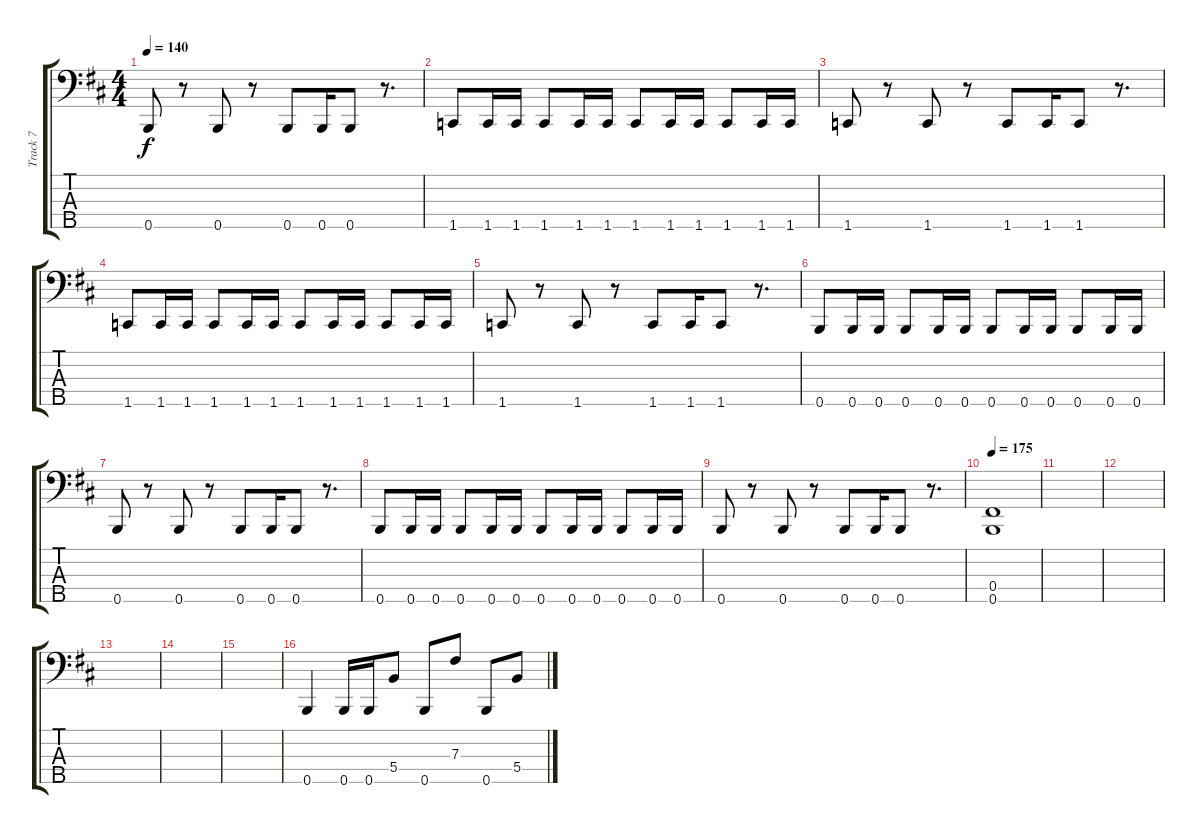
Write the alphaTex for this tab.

\track ("Track 7" "Track 7") {instrument electricbasspick}
\staff {score tabs}
\tuning (A2 E2 B1 Gb1 B0) {hide}
\ts (4 4)
\tempo 140
\clef f4
\ks bminor
0.5.8{dy f} r.8 0.5.8 r.8 0.5.8 0.5.16 0.5.8 r.8{d} |
1.5.8 1.5.16 1.5.16 1.5.8 1.5.16 1.5.16 1.5.8 1.5.16 1.5.16 1.5.8 1.5.16 1.5.16 |
1.5.8 r.8 1.5.8 r.8 1.5.8 1.5.16 1.5.8 r.8{d} |
1.5.8 1.5.16 1.5.16 1.5.8 1.5.16 1.5.16 1.5.8 1.5.16 1.5.16 1.5.8 1.5.16 1.5.16 |
1.5.8 r.8 1.5.8 r.8 1.5.8 1.5.16 1.5.8 r.8{d} |
0.5.8 0.5.16 0.5.16 0.5.8 0.5.16 0.5.16 0.5.8 0.5.16 0.5.16 0.5.8 0.5.16 0.5.16 |
0.5.8 r.8 0.5.8 r.8 0.5.8 0.5.16 0.5.8 r.8{d} |
0.5.8 0.5.16 0.5.16 0.5.8 0.5.16 0.5.16 0.5.8 0.5.16 0.5.16 0.5.8 0.5.16 0.5.16 |
0.5.8 r.8 0.5.8 r.8 0.5.8 0.5.16 0.5.8 r.8{d} |
\tempo 175
(0.4 0.5).1 |
|
|
|
|
|
0.5.4 0.5.16 0.5.16 5.4.8 0.5.8 7.3.8 0.5.8 5.4.8
